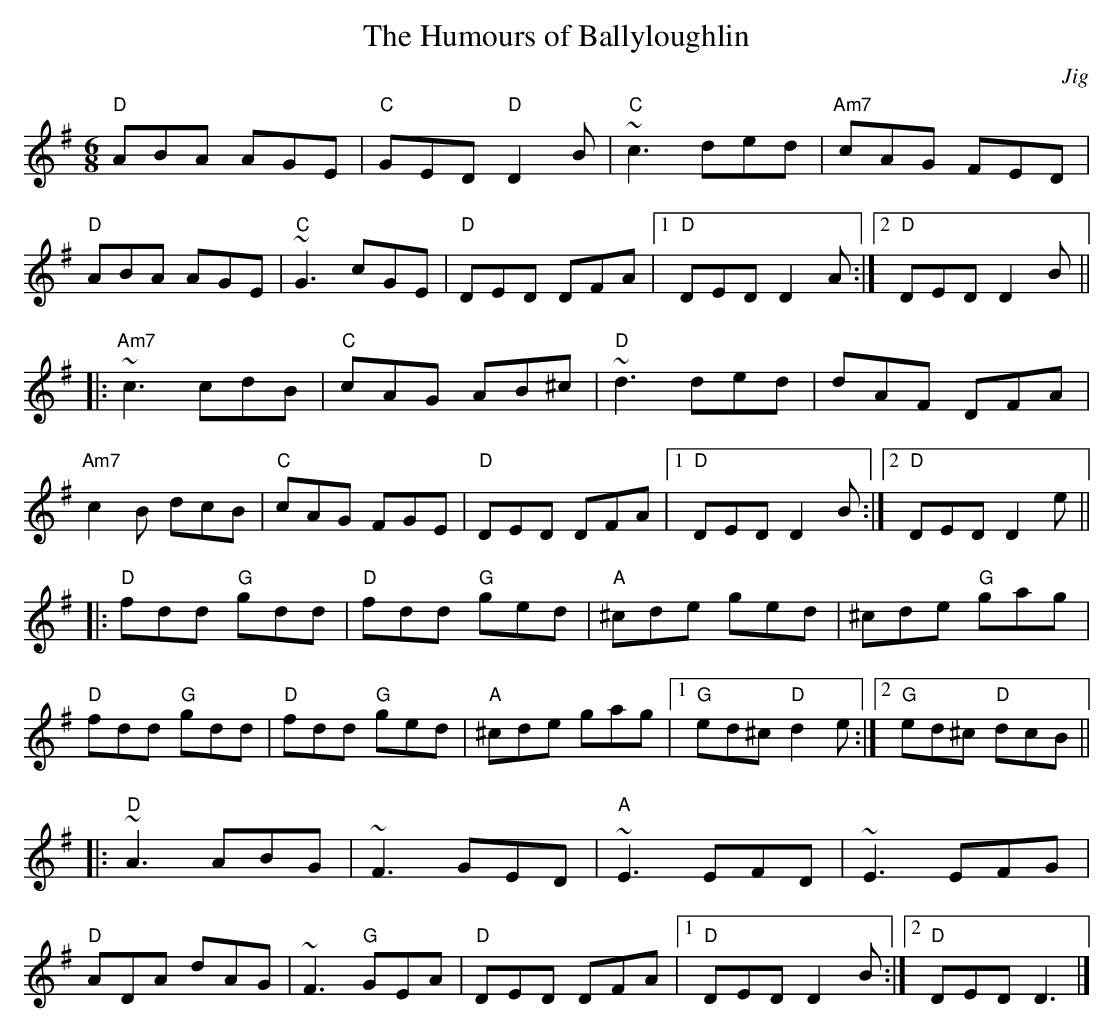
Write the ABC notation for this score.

X:1
T:Humours of Ballyloughlin, The
M:6/8
L:1/8
C:Jig
K:DMix
"D"ABA AGE|"C"GED "D"D2 B|"C"~c3 ded|"Am7"cAG FED|
"D"ABA AGE|"C"~G3 cGE|"D"DED DFA|1 "D"DED D2 A:|2 "D"DED D2B||
|:"Am7"~c3 cdB|"C"cAG AB^c|"D"~d3 ded|dAF DFA|
"Am7"c2B dcB|"C"cAG FGE|"D"DED DFA |1 "D"DED D2 B:|2 "D"DED D2e||
|:"D"fdd "G"gdd|"D"fdd "G"ged|"A"^cde ged|^cde "G" gag|
"D"fdd "G"gdd|"D"fdd "G"ged|"A"^cde gag|1 "G"ed^c "D"d2 e:|2 "G"ed^c "D"dcB ||
|:"D"~A3 ABG|~F3 GED|"A"~E3 EFD|~E3 EFG|
"D"ADA dAG|~F3 "G"GEA|"D"DED DFA |1 "D"DED D2 B:|2 "D"DED D3|]
